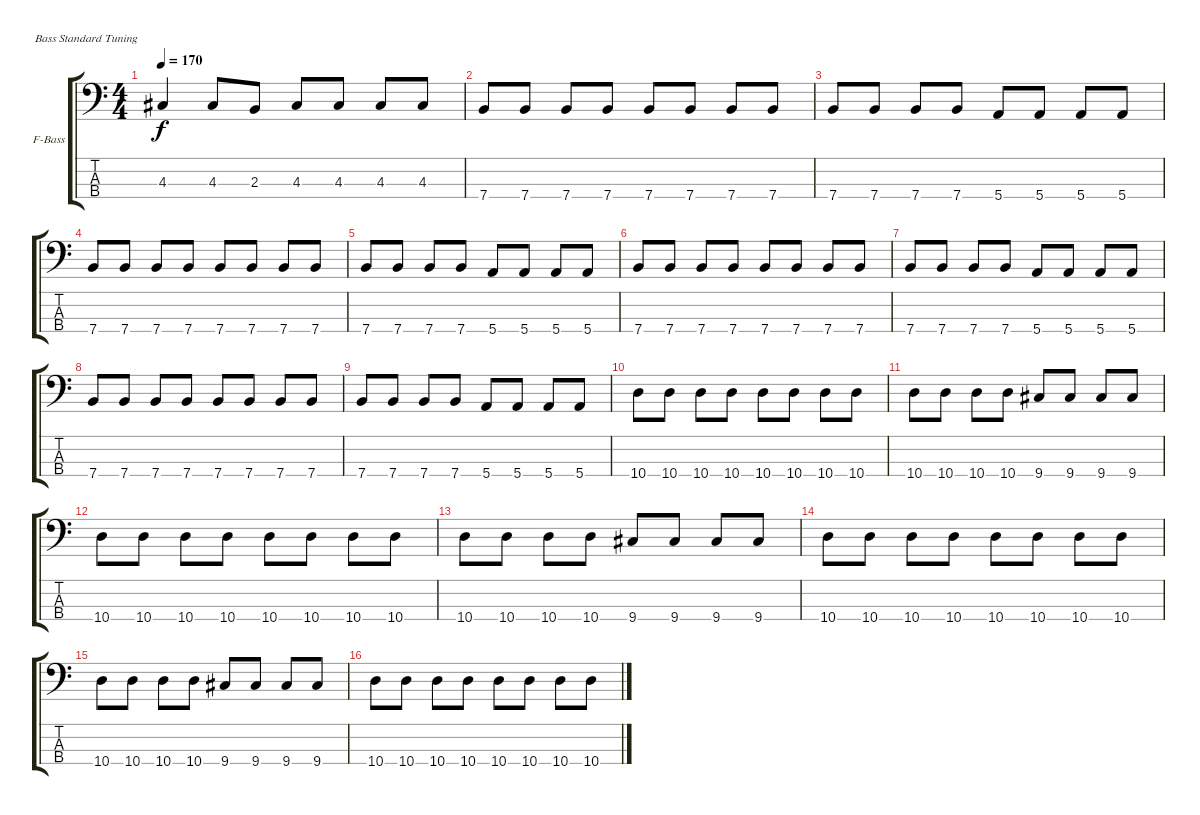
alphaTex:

\bracketExtendMode groupsimilarinstruments
\firstSystemTrackNameOrientation horizontal
\otherSystemsTrackNameOrientation horizontal
\track ("Áàñ" "F-Bass") {instrument fretlessbass}
\staff {score tabs}
\tuning (G2 D2 A1 E1)
\ts (4 4)
\tempo 170
\clef f4
\ks c
4.3.4{dy f} 4.3.8 2.3.8 4.3.8 4.3.8 4.3.8 4.3.8 |
7.4.8 7.4.8 7.4.8 7.4.8 7.4.8 7.4.8 7.4.8 7.4.8 |
7.4.8 7.4.8 7.4.8 7.4.8 5.4.8 5.4.8 5.4.8 5.4.8 |
7.4.8 7.4.8 7.4.8 7.4.8 7.4.8 7.4.8 7.4.8 7.4.8 |
7.4.8 7.4.8 7.4.8 7.4.8 5.4.8 5.4.8 5.4.8 5.4.8 |
7.4.8 7.4.8 7.4.8 7.4.8 7.4.8 7.4.8 7.4.8 7.4.8 |
7.4.8 7.4.8 7.4.8 7.4.8 5.4.8 5.4.8 5.4.8 5.4.8 |
7.4.8 7.4.8 7.4.8 7.4.8 7.4.8 7.4.8 7.4.8 7.4.8 |
7.4.8 7.4.8 7.4.8 7.4.8 5.4.8 5.4.8 5.4.8 5.4.8 |
10.4.8 10.4.8 10.4.8 10.4.8 10.4.8 10.4.8 10.4.8 10.4.8 |
10.4.8 10.4.8 10.4.8 10.4.8 9.4.8 9.4.8 9.4.8 9.4.8 |
10.4.8 10.4.8 10.4.8 10.4.8 10.4.8 10.4.8 10.4.8 10.4.8 |
10.4.8 10.4.8 10.4.8 10.4.8 9.4.8 9.4.8 9.4.8 9.4.8 |
10.4.8 10.4.8 10.4.8 10.4.8 10.4.8 10.4.8 10.4.8 10.4.8 |
10.4.8 10.4.8 10.4.8 10.4.8 9.4.8 9.4.8 9.4.8 9.4.8 |
10.4.8 10.4.8 10.4.8 10.4.8 10.4.8 10.4.8 10.4.8 10.4.8
